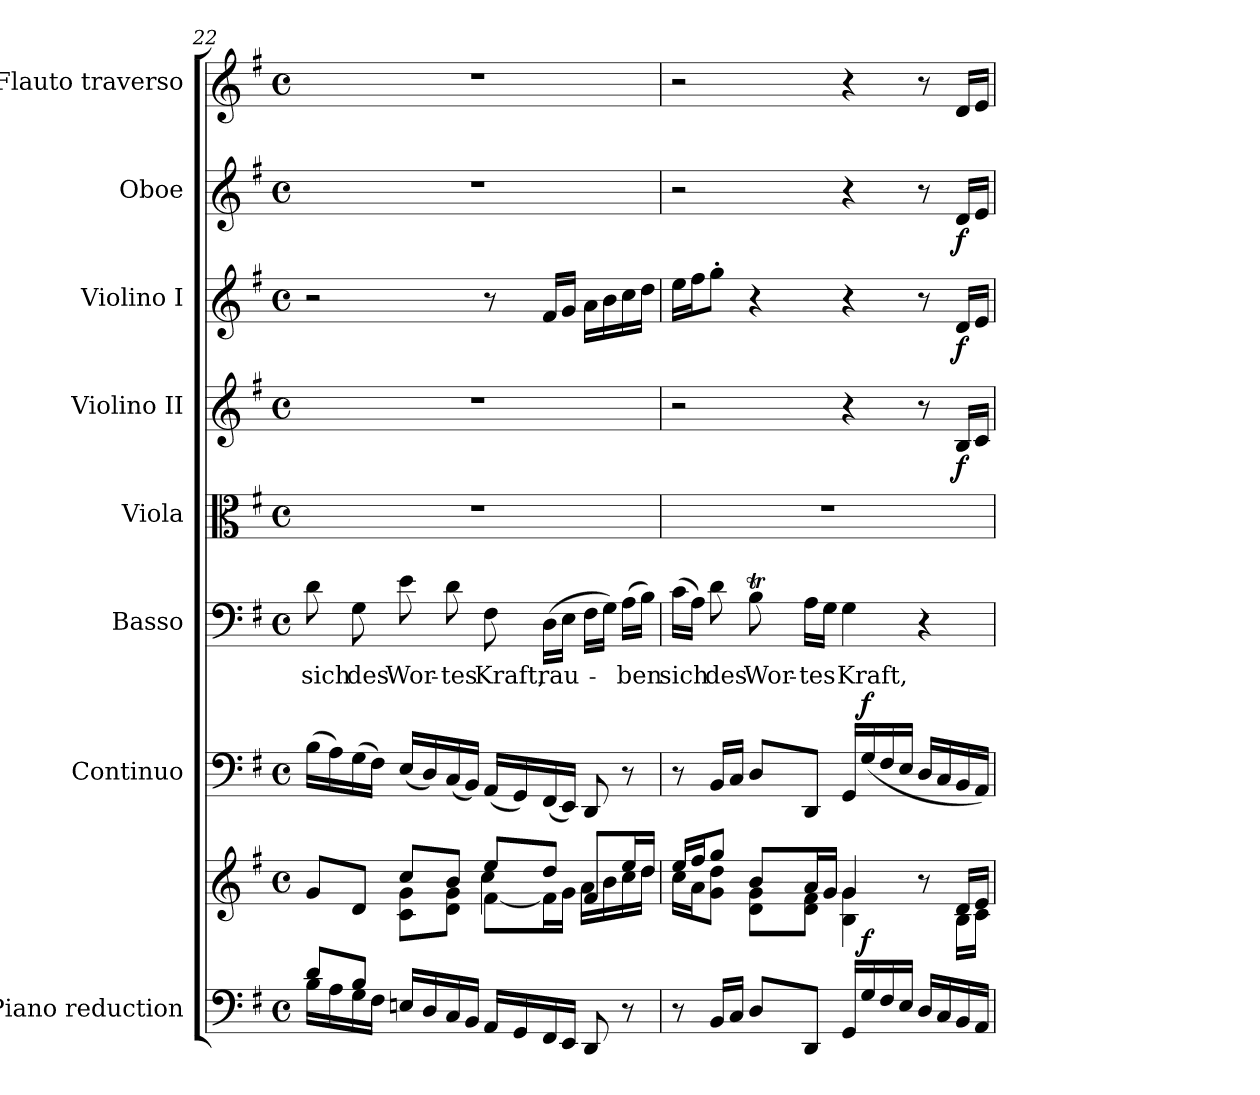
**kern	**kern	**dynam	**kern	**dynam	**kern	**text	**kern	**kern	**dynam	**kern	**dynam	**kern	**dynam	**kern	**dynam
*part8	*part8	*part8	*part7	*part7	*part6	*part6	*part5	*part4	*part4	*part3	*part3	*part2	*part2	*part1	*part1
*staff9	*staff8	*staff8/9	*staff7	*staff7	*staff6	*staff6	*staff5	*staff4	*staff4	*staff3	*staff3	*staff2	*staff2	*staff1	*staff1
*I"Piano reduction	*	*	*I"Continuo	*	*I"Basso	*	*I"Viola	*I"Violino II	*	*I"Violino I	*	*I"Oboe	*	*I"Flauto traverso	*
*I'Pno	*	*	*	*	*	*	*I'Vla	*I'Vln	*	*I'Vln	*	*I'Ob	*	*I'Fl	*
*clefF4	*clefG2	*	*clefF4	*	*clefF4	*	*clefC3	*clefG2	*	*clefG2	*	*clefG2	*	*clefG2	*
*k[f#]	*k[f#]	*	*k[f#]	*	*k[f#]	*	*k[f#]	*k[f#]	*	*k[f#]	*	*k[f#]	*	*k[f#]	*
*M4/4	*M4/4	*	*M4/4	*	*M4/4	*	*M4/4	*M4/4	*	*M4/4	*	*M4/4	*	*M4/4	*
*met(c)	*met(c)	*	*met(c)	*	*met(c)	*	*met(c)	*met(c)	*	*met(c)	*	*met(c)	*	*met(c)	*
=22	=22	=22	=22	=22	=22	=22	=22	=22	=22	=22	=22	=22	=22	=22	=22
*^	*^	*	*	*	*	*	*	*	*	*	*	*	*	*	*
*	*	*	*^	*	*	*	*	*	*	*	*	*	*	*	*	*	*
!	!	!	!	!	!	!	!	!	!LO:LY:b	!	!	!	!	!	!	!	!	!
8d/L	16B\LL	8g/L	4ryy	2ryy	.	(>16B\LL	.	8d\	sich	1r	1r	.	2r	.	1r	.	1r	.
.	16A\	.	.	.	.	16A\)	.	.	.	.	.	.	.	.	.	.	.	.
!	!	!	!	!	!	!	!	!	!LO:LY:b	!	!	!	!	!	!	!	!	!
8B/J	16G\	8d/J	.	.	.	(>16G\	.	8G\	des	.	.	.	.	.	.	.	.	.
.	16F#\JJ	.	.	.	.	16F#\JJ)	.	.	.	.	.	.	.	.	.	.	.	.
!	!	!	!	!	!	!	!	!	!LO:LY:b	!	!	!	!	!	!	!	!	!
4ryy	16En/LL	8cc/L	8c\ 8g\L	.	.	(<16E/LL	.	8e\	Wor-	.	.	.	.	.	.	.	.	.
.	16D/	.	.	.	.	16D/)	.	.	.	.	.	.	.	.	.	.	.	.
!	!	!	!	!	!	!	!	!	!LO:LY:b	!	!	!	!	!	!	!	!	!
.	16C/	8b/J	8d\ 8g\J	.	.	(<16C/	.	8d\	-tes	.	.	.	.	.	.	.	.	.
.	16BB/JJ	.	.	.	.	16BB/JJ)	.	.	.	.	.	.	.	.	.	.	.	.
!	!	!	!	!	!	!	!	!	!LO:LY:b	!	!	!	!	!	!	!	!	!
4ryy	16AA/LL	8ee/L	[8f#\L	4cc\	.	(<16AA/LL	.	8F#\	Kraft,	.	.	.	8r	.	.	.	.	.
.	16GG/	.	.	.	.	16GG/)	.	.	.	.	.	.	.	.	.	.	.	.
!	!	!	!	!	!	!	!	!	!LO:LY:b	!	!	!	!	!	!	!	!	!
.	16FF#/	8dd/J	16f#\L]	.	.	(<16FF#/	.	(>16D\LL	rau-	.	.	.	16f#/LL	.	.	.	.	.
.	16EE/JJ	.	16g\JJ	.	.	16EE/JJ)	.	16E\JJ	.	.	.	.	16g/JJ	.	.	.	.	.
8DD/	8ryy	8f#/L	16a\LL	4ryy	.	8DD/	.	16F#\LL	.	.	.	.	16a\LL	.	.	.	.	.
.	.	.	16b\	.	.	.	.	16G\JJ)	.	.	.	.	16b\	.	.	.	.	.
!	!	!	!	!	!	!	!	!	!LO:LY:b	!	!	!	!	!	!	!	!	!
8r	8ryy	16ee/L	16cc\	.	.	8r	.	(>16A\LL	-ben	.	.	.	16cc\	.	.	.	.	.
.	.	16dd/JJ	16dd\JJ	.	.	.	.	16B\JJ)	.	.	.	.	16dd\JJ	.	.	.	.	.
*v	*v	*	*	*	*	*	*	*	*	*	*	*	*	*	*	*	*	*
!!LO:PB:g=z
=23	=23	=23	=23	=23	=23	=23	=23	=23	=23	=23	=23	=23	=23	=23	=23	=23	=23
!	!	!	!	!	!	!	!	!LO:LY:b	!	!	!	!	!	!	!	!	!
8r	16ee/LL	16cc\LL	2ryy	.	8r	.	(>16c\LL	sich	1r	2r	.	16ee\LL	.	2r	.	2r	.
.	16ff#/J	16a\J	.	.	.	.	16A\JJ)	.	.	.	.	16ff#\J	.	.	.	.	.
!	!	!	!	!	!	!	!	!LO:LY:b	!	!	!	!	!	!	!	!	!
16BB/LL	8gg/J	8g\ 8dd\J	.	.	16BB/LL	.	8d\	des	.	.	.	8gg'\J	.	.	.	.	.
16C/JJ	.	.	.	.	16C/JJ	.	.	.	.	.	.	.	.	.	.	.	.
!	!	!	!	!	!	!	!	!LO:LY:b	!	!	!	!	!	!	!	!	!
8D/L	8b/L	8d\ 8g\L	.	.	8D/L	.	8Bt\	Wor-	.	.	.	4r	.	.	.	.	.
!	!	!	!	!	!	!	!	!LO:LY:b	!	!	!	!	!	!	!	!	!
8DD/J	16a/L	8d\ 8f#\J	.	.	8DD/J	.	16A\LL	-tes	.	.	.	.	.	.	.	.	.
.	16g/JJ	.	.	.	.	.	16G\JJ	.	.	.	.	.	.	.	.	.	.
!	!	!	!	!	!	!	!	!LO:LY:b	!	!	!	!	!	!	!	!	!
16GG/LL	4g/	4B\ 4g\	16ryy	.	16GG/LL	.	4G\	Kraft,	.	4r	.	4r	.	4r	.	4r	.
!	!	!	!	!LO:DY:b	!	!LO:DY:a	!	!	!	!	!	!	!	!	!	!	!
16G/	.	.	4..ryy	f	(<16G/	f	.	.	.	.	.	.	.	.	.	.	.
16F#/	.	.	.	.	16F#/	.	.	.	.	.	.	.	.	.	.	.	.
16E/JJ	.	.	.	.	16E/JJ	.	.	.	.	.	.	.	.	.	.	.	.
16D/LL	8r	8ryy	.	.	16D/LL	.	4r	.	.	8r	.	8r	.	8r	.	8r	.
16C/	.	.	.	.	16C/	.	.	.	.	.	.	.	.	.	.	.	.
!	!	!	!	!	!	!	!	!	!	!	!LO:DY:b	!	!LO:DY:b	!	!LO:DY:b	!	!LO:DY:b
!	!	!	!	!	!	!	!	!	!	!	!	!	!	!	!	!	!LO:DY:n=1:b
!	!	!	!	!	!	!	!	!	!	!	!	!	!	!	!	!	!LO:DY:n=2:b
16BB/	16d/LL	16B\LL	.	.	16BB/	.	.	.	.	16B/LL	f	16d/LL	f	16d/LL	f	16d/LL	other-dynamics f other-dynamics
16AA/JJ	16e/JJ	16c\JJ	.	.	16AA/JJ)	.	.	.	.	16c/JJ	.	16e/JJ	.	16e/JJ	.	16e/JJ	.
*	*v	*v	*v	*	*	*	*	*	*	*	*	*	*	*	*	*	*
=	=	=	=	=	=	=	=	=	=	=	=	=	=	=	=
*-	*-	*-	*-	*-	*-	*-	*-	*-	*-	*-	*-	*-	*-	*-	*-
